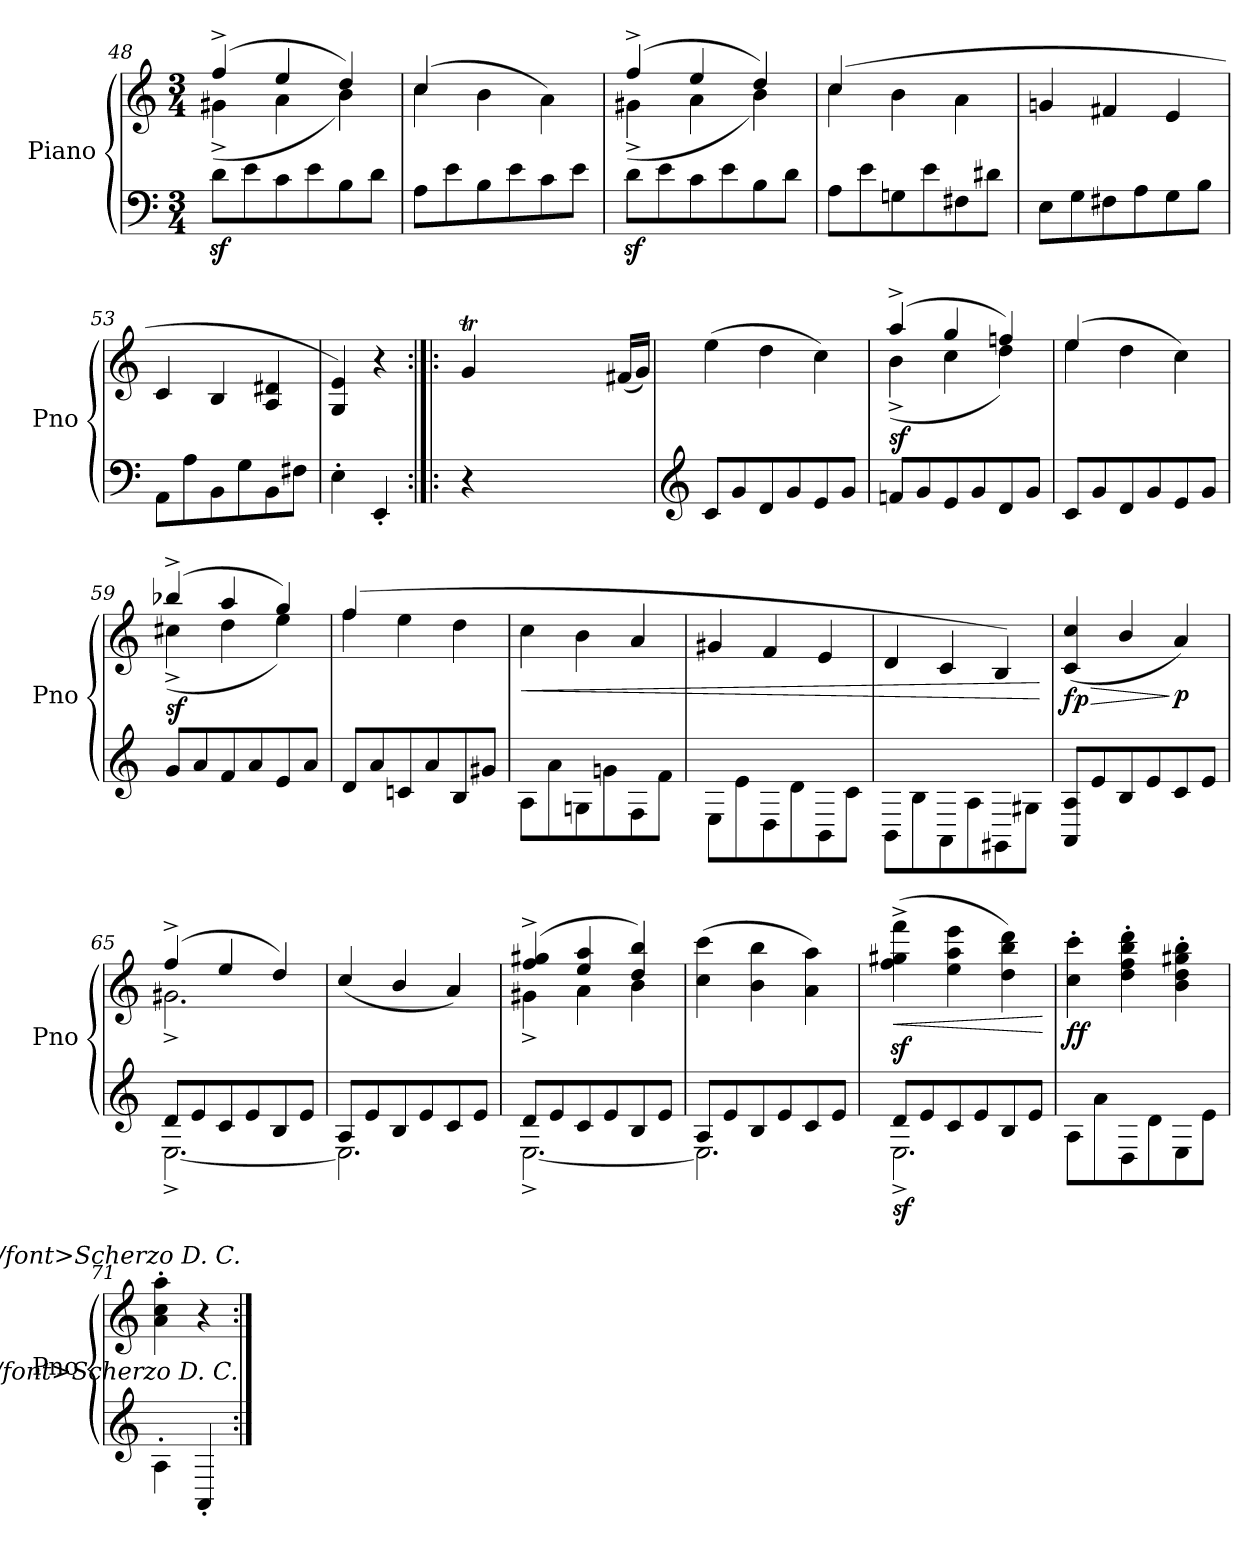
**kern	**kern	**dynam
*part1	*part1	*part1
*staff2	*staff1	*staff1/2
*I"Piano	*	*
*I'Pno	*	*
*clefF4	*clefG2	*
*k[]	*k[]	*
*M3/4	*M3/4	*
=48	=48	=48
*	*^	*
8dz>\L	(4ff^/	(4g#X^\	.
8e\	.	.	.
8c\	4ee/	4a\	.
8e\	.	.	.
8B\	4dd/)	4b\)	.
8d\J	.	.	.
=49	=49	=49	=49
8A\L	(4cc/	4cc\	.
8e\	.	.	.
8B\	4b\	2ryy	.
8e\	.	.	.
8c\	4a\)	.	.
8e\J	.	.	.
=50	=50	=50	=50
8dz>\L	(4ff^/	(4g#X^\	.
8e\	.	.	.
8c\	4ee/	4a\	.
8e\	.	.	.
8B\	4dd/)	4b\)	.
8d\J	.	.	.
=51	=51	=51	=51
8A\L	(4cc/	4cc\	.
8e\	.	.	.
8Gn\	4b\	2ryy	.
8e\	.	.	.
8F#X\	4a\	.	.
8d#X\J	.	.	.
*	*v	*v	*
=52	=52	=52
8E\L	4gn/	.
8G\	.	.
8F#X\	4f#X/	.
8A\	.	.
8G\	4e/	.
8B\J	.	.
!!LO:LB:g=z
=53	=53	=53
8AA\L	4c/	.
8A\	.	.
8BB\	4B/	.
8G\	.	.
8BB\	4A/ 4d#X/	.
8F#X\J	.	.
=54	=54	=54
4E'\	4G/ 4e/)	.
4EE'/	4r	.
=55:|!|:	=55:|!|:	=55:|!|:
*	*^	*
*	*	*Xtuplet	*
!	!	!LO:N:vis=32.	!
4r	4gT/	960%29g!yy	.
!	!	!LO:N:vis=32.	!
.	.	960%29a!yy	.
!	!	!LO:N:vis=32.	!
.	.	960%29g!yy	.
.	.	[320a!yy	.
.	.	480%13a!yy]	.
!	!	!LO:N:vis=32.	!
.	.	960%29g!yy	.
.	.	(20f#X/LL	.
.	.	20g/JJ)	.
960ryy	960ryy	.	.
*	*v	*v	*
=56	=56	=56
*clefG2	*	*
8c/L	(4ee\	.
8g/	.	.
8d/	4dd\	.
8g/	.	.
8e/	4cc\)	.
8g/J	.	.
=57	=57	=57
*	*^	*
!	!	!	!LO:DY:b
8fn/L	(4aa^/	(4b^\	sf
8g/	.	.	.
8e/	4gg/	4cc\	.
8g/	.	.	.
8d/	4ffn/)	4dd\)	.
8g/J	.	.	.
=58	=58	=58	=58
8c/L	(4ee/	4ee\	.
8g/	.	.	.
8d/	4dd\	2ryy	.
8g/	.	.	.
8e/	4cc\)	.	.
8g/J	.	.	.
=59	=59	=59	=59
!	!	!	!LO:DY:b
8g/L	(4bb-X^/	(4cc#X^\	sf
8a/	.	.	.
8f/	4aa/	4dd\	.
8a/	.	.	.
8e/	4gg/)	4ee\)	.
8a/J	.	.	.
=60	=60	=60	=60
8d/L	(4ff/	4ff\	.
8a/	.	.	.
8cn/	4ee\	2ryy	.
8a/	.	.	.
8B/	4dd\	.	.
8g#X/J	.	.	.
*	*v	*v	*
!!LO:LB:g=z
=61	=61	=61
!	!	!LO:HP:b
8A\L	4cc\	<
8a\	.	.
8Gn\	4b\	.
8gn\	.	.
8F\	4a/	.
8f\J	.	.
=62	=62	=62
8E\L	4g#X/	.
8e\	.	.
8D\	4f/	.
8d\	.	.
8BB\	4e/	.
8c\J	.	.
=63	=63	=63
8BB\L	4d/	.
8B\	.	.
8AA\	4c/	.
8A\	.	.
8GG#X\	4B/)	.
8G#X\J	.	.
.	.	[
=64	=64	=64
!	!	!LO:HP:b
!	!	!LO:DY:n=1:b
8AA/ 8A/L	(>4c/ 4cc/	> fp
8e/	.	.
8B/	4b/	.
8e/	.	.
!	!	!LO:DY:n=2:b
8c/	4a/)	] p
8e/J	.	.
=65	=65	=65
*^	*^	*
!	!	!	!	!LO:DY:b=2
!	!	!	!	!LO:DY:n=1:a
8d/L	[2.E^\	(4ff^/	2.g#X^\	sf sf
8e/	.	.	.	.
8c/	.	4ee/	.	.
8e/	.	.	.	.
8B/	.	4dd/)	.	.
8e/J	.	.	.	.
*	*	*v	*v	*
=66	=66	=66	=66
8A/L	2.E\]	(4cc/	.
8e/	.	.	.
8B/	.	4b/	.
8e/	.	.	.
8c/	.	4a/)	.
8e/J	.	.	.
!!LO:LB:g=z
=67	=67	=67	=67
*	*	*^	*
!	!	!	!	!LO:DY:b=2
!	!	!	!	!LO:DY:n=1:b
!	!	!	!	!LO:DY:n=2:a
8d/L	[2.E^\	(4ff/^ 4gg#X/^	4g#X^\	sf f sf
8e/	.	.	.	.
8c/	.	4ee/ 4aa/	4a\	.
8e/	.	.	.	.
8B/	.	4dd/ 4bb/)	4b\	.
8e/J	.	.	.	.
*	*	*v	*v	*
=68	=68	=68	=68
8A/L	2.E\]	(4cc\ 4ccc\	.
8e/	.	.	.
8B/	.	4b\ 4bb\	.
8e/	.	.	.
8c/	.	4a\ 4aa\)	.
8e/J	.	.	.
=69	=69	=69	=69
!	!	!	!LO:HP:b
!	!	!	!LO:DY:n=1:b=2
8d/L	2.E^\	(4ff\z>^ 4gg#X\z>^ 4fff\z>^	< sf
8e/	.	.	.
8c/	.	4ee\ 4aa\ 4eee\	.
8e/	.	.	.
8B/	.	4dd\ 4bb\ 4ddd\)	.
8e/J	.	.	.
*v	*v	*	*
.	.	[
=70	=70	=70
!	!	!LO:DY:b
8A\L	4cc\' 4ccc\'	ff
8a\	.	.
8D\	4dd\' 4ff\' 4bb\' 4ddd\'	.
8d\	.	.
8E\	4b\' 4dd\' 4gg#X\' 4bb\'	.
8e\J	.	.
=71	=71	=71
4A'\	4a\' 4cc\' 4aa\'	.
4AA'/	4r	.
!	!LO:TX:a:t=<font face="Times New Roman"></font><i>Scherzo D. C.</i>	!
!LO:TX:a:t=<font face="Times New Roman"></font><i>Scherzo D. C.</i>	!	!
=:|!	=:|!	=:|!
*-	*-	*-
